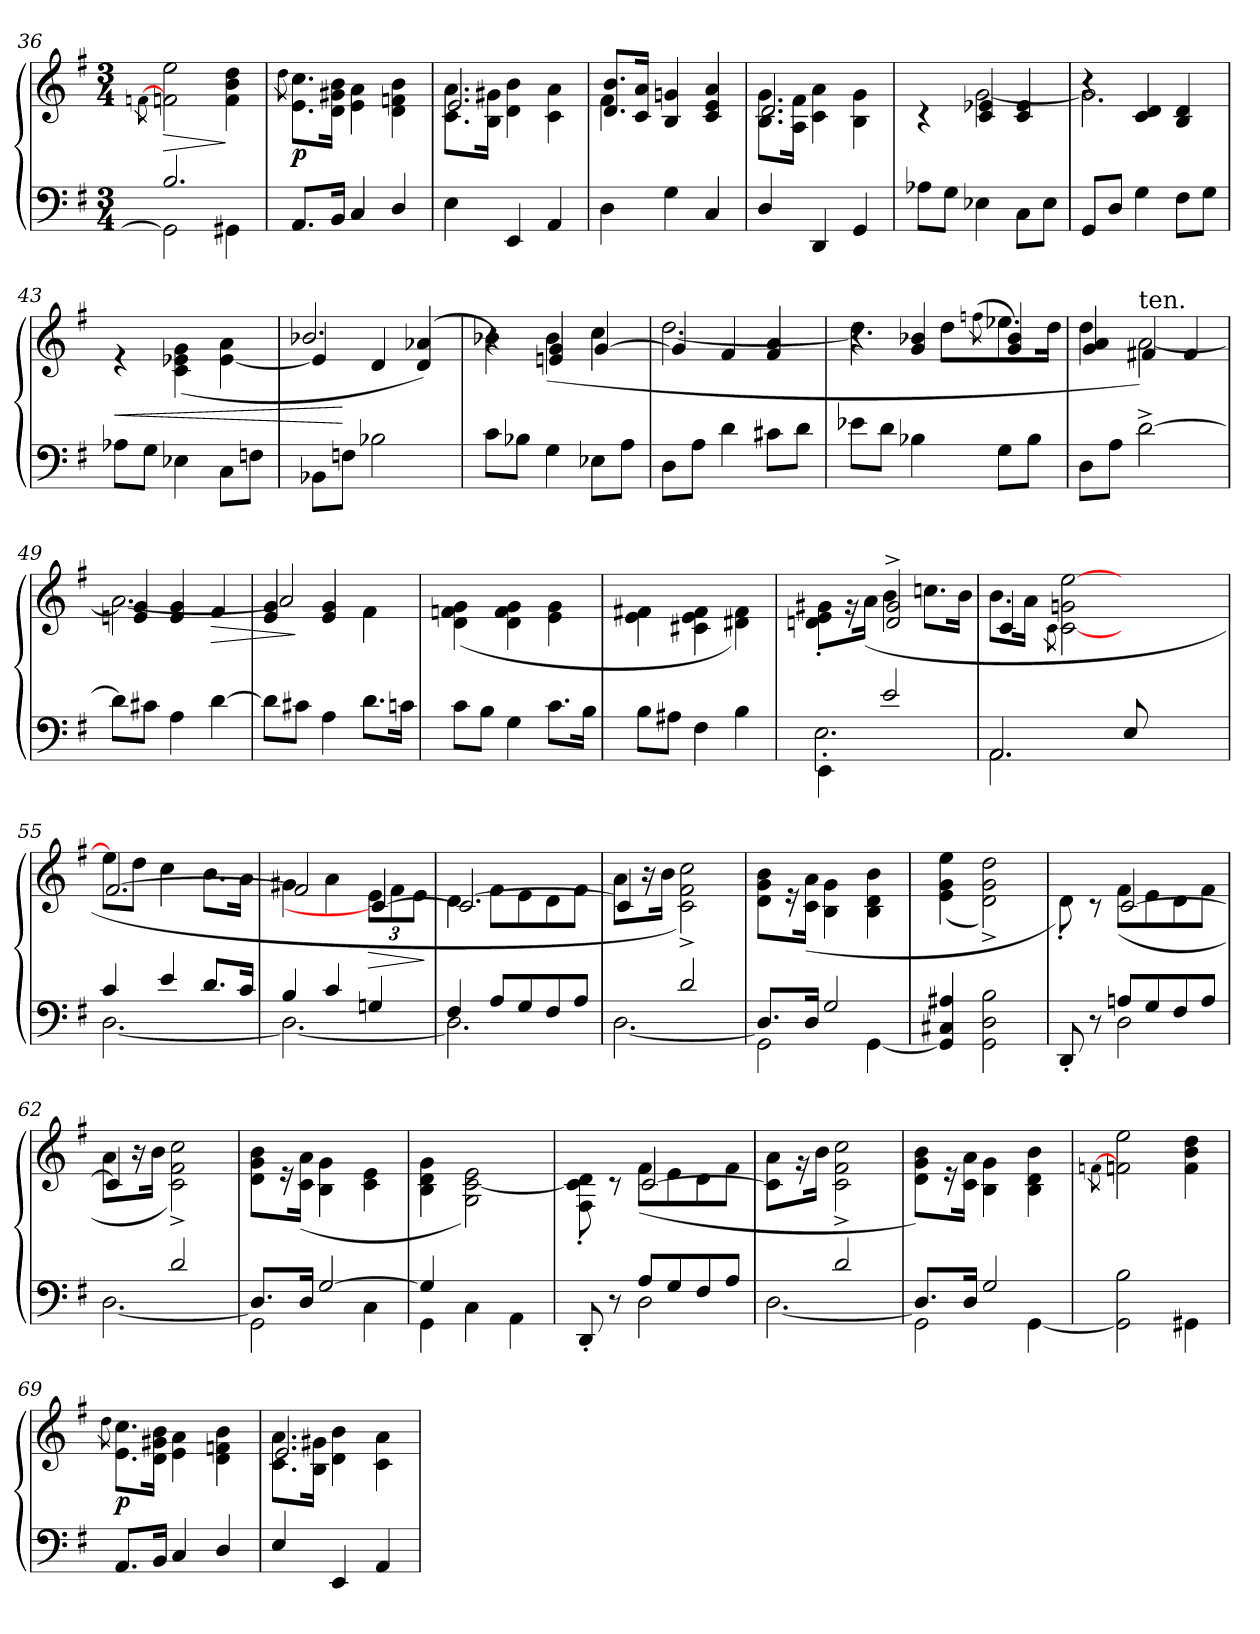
**kern	**kern	**dynam
*part1	*part1	*part1
*staff2	*staff1	*staff1/2
*clefF4	*clefG2	*
*k[f#]	*k[f#]	*
*G:	*G:	*
*M3/4	*M3/4	*
=36	=36	=36
*	*^	*
.	.	[8qfn\	.
*^	*	*	*
!	!	!	!	!LO:HP:b
2.B/	2GG\]	2.ryy	2f\ 2ee\	>
.	4GG#X\	.	4f\ 4b\ 4dd\	]
*v	*v	*	*	*
=37	=37	=37	=37
.	.	8qdd\	.
!	!	!	!LO:DY:b
8.AA/L	2.ryy	8.e\ 8.cc\L	p
16BB/Jk	.	16d\ 16g#X\ 16b\Jk	.
4C/	.	4e\ 4a\	.
4D/	.	4d\ 4fn\ 4b\	.
!!LO:LB:g=z
=38	=38	=38	=38
*	*	*^	*
4E\	2.ryy	8.c\ 8.a\L	2.e/	.
.	.	16B\ 16g#X\Jk	.	.
4EE/	.	4d\ 4b\	.	.
4AA/	.	4c\ 4a\	.	.
=39	=39	=39	=39	=39
4D\	2.ryy	4f#\	8.d/ 8.b/L	.
.	.	.	16c/ 16a/Jk	.
4G\	.	2ryy	4B/ 4gn/	.
4C/	.	.	4c/ 4e/ 4a/	.
=40	=40	=40	=40	=40
4D/	2.ryy	8.B\ 8.g\L	2.d/	.
.	.	16A\ 16f#\Jk	.	.
4DD/	.	4c\ 4a\	.	.
4GG/	.	4B\ 4g\	.	.
=41	=41	=41	=41	=41
8A-X\L	2.ryy	4ryy	4r	.
8G\J	.	.	.	.
4E-X\	.	[2g\	4c/ 4e-X/	.
8C\L	.	.	4c/ 4e-/	.
8E-\J	.	.	.	.
=42	=42	=42	=42	=42
8GG/L	2.ryy	2.g\]	4r	.
8D/J	.	.	.	.
4G\	.	.	4c/ 4d/	.
8F#\L	.	.	4B/ 4d/	.
8G\J	.	.	.	.
*	*v	*v	*v	*
=43	=43	=43
!	!	!LO:HP:b
*	*^	*
8A-X\L	2.ryy	4r	<
8G\J	.	.	.
4E-X\	.	(>4c\ 4e-X\ 4g\	.
8C\L	.	[4e-\ 4a\	.
8Fn\J	.	.	.
=44	=44	=44	=44
*	*	*^	*
8BB-X\L	4e-/]	8ryy	2.b-X/	.
8Fn\J	.	8ryy	.	[
2B-X\	4d/	4ryy	.	.
.	(>4d/ 4a-X/)	4ryy	.	.
!!LO:LB:g=z	!!	!!
=45	=45	=45	=45	=45
8c\L	2.ryy	4b-X\)	4r	.
8B-X\J	.	.	.	.
4G\	.	(<4b-\	4en/ 4g/	.
8E-X\L	.	4cc\	[4g/	.
8A\J	.	.	.	.
=46	=46	=46	=46	=46
8D\L	2.ryy	[2.dd\	4g/]	.
8A\J	.	.	.	.
4d\	.	.	4f#/	.
8c#X\L	.	.	4f#/ 4a/	.
8d\J	.	.	.	.
=47	=47	=47	=47	=47
8e-X\L	2.ryy	4.dd\]	4r	.
8d\J	.	.	.	.
4B-X\	.	.	4g/ 4b-X/	.
.	.	8dd\L	.	.
.	.	(<8qffn\	.	.
8G\L	.	8.ee-X\	4g/ 4b-/)	.
8B-\J	.	.	.	.
.	.	16dd\Jk	.	.
=48	=48	=48	=48	=48
8D\L	2.ryy	4dd\	4g/ 4a/	.
8A\J	.	.	.	.
!	!	!LO:TX:a:t=ten.	!	!
[2d^\	.	[2a\)	4f#X/	.
.	.	.	4f#/	.
=49	=49	=49	=49	=49
8d\L]	2.ryy	2.a\_	4en/ 4g/	.
8c#X\J	.	.	.	.
4A\	.	.	4e/ 4g/	.
!	!	!	!	!LO:HP:b
[4d\	.	.	4f#/	>
=50	=50	=50	=50	=50
8d\L]	4e/ 4g/	8ryy	2a/]	.
8c#X\J	.	8ryy	.	]
4A\	4e/ 4g/	4ryy	.	.
8.d\L	4f#\	4ryy	4ryy	.
16cn\Jk	.	.	.	.
*	*	*v	*v	*
!!LO:LB:g=z
=51	=51	=51	=51
8c\L	2.ryy	(>4d\ 4fn\ 4g\	.
8B\J	.	.	.
4G\	.	4d\ 4f\ 4g\	.
8.c\L	.	4e\ 4g\	.
16B\Jk	.	.	.
=52	=52	=52	=52
8B\L	2.ryy	4e\ 4f#X\	.
8A#X\J	.	.	.
4F#\	.	4c#X\ 4e\ 4f#\	.
4B\	.	4d#X\ 4f#\)	.
=53	=53	=53	=53
*^	*	*^	*
4EE'\	2.E\	2.ryy	8dn\' 8e\' 8g#X\'L	4ryy	.
.	.	.	16r	.	.
.	.	.	(>16a\Jk	.	.
2e/	.	.	4b\	2d/^ 2g#/^	.
.	.	.	8.ccn\L	.	.
.	.	.	16b\Jk	.	.
=54	=54	=54	=54	=54	=54
2.AA/	2.AA\	2.ryy	8.b\L	4c/	.
.	.	.	16a\Jk	.	.
.	.	.	8qc\	.	.
.	.	.	[2c\ 2gn\ [2ee\	2ryy	.
8E/	2ryy	2ryy	2ryy	2ryy	.
2ryy	.	.	.	.	.
.	8ryy	8ryy	8ryy	8ryy	.
=55	=55	=55	=55	=55	=55
4c/	[2.D\	2.ryy	8ee\L]	[2.f#/	.
.	.	.	8dd\J	.	.
4e/	.	.	4cc\	.	.
8.d/L	.	.	8.b\L	.	.
16c/Jk	.	.	16a\Jk	.	.
=56	=56	=56	=56	=56	=56
4B/	2.D\_	2ryy	4g#X\	2f#/]	.
4c/	.	.	4a\	.	.
!	!	!	!	!	!LO:HP:b
*	*	*	*Xbrackettup	*	*
4Gn/	.	4ryy	12e\L	4c/_	>
.	.	.	12f#\	.	.
.	.	.	12e\J	.	.
*v	*v	*	*	*	*
*	*v	*v	*v	*
.	.	]
!!LO:LB:g=z
=57	=57	=57
*^	*^	*
*	*	*	*^	*
4F#/	2.D\]	2.ryy	4d\	2.c/_	.
8A/L	.	.	8f#\L	.	.
8G/	.	.	8e\	.	.
8F#/	.	.	8d\	.	.
8A/J	.	.	8f#\J	.	.
=58	=58	=58	=58	=58	=58
4ryy	[2.D\	2.ryy	8a\L	4c/]	.
.	.	.	16r	.	.
.	.	.	16b\Jk	.	.
2d/	.	.	2c\^ 2f#\^ 2cc\^)	2ryy	.
*	*	*	*v	*v	*
=59	=59	=59	=59	=59
8.D/L]	2GG\	2.ryy	8d\ 8g\ 8b\L	.
.	.	.	16r	.
16D/Jk	.	.	(>16c\ 16a\Jk	.
2G/	.	.	4B\ 4g\	.
.	[4GG\	.	4B\ 4d\ 4b\	.
*v	*v	*	*	*
=60	=60	=60	=60
4GG/] 4C#X/ 4A#X/	2.ryy	(<4e\ 4g\ 4ee\	.
2GG\ 2D\ 2B\	.	2d\^ 2g\^ 2dd\^)	.
=61	=61	=61	=61
*^	*	*^	*
8DD'/	4ryy	2.ryy	8d'\)	4ryy	.
8r	.	.	8r	.	.
8An/L	2D\	.	(<8f#\L	[2c/	.
8G/	.	.	8e\	.	.
8F#/	.	.	8d\	.	.
8A/J	.	.	8f#\J	.	.
=62	=62	=62	=62	=62	=62
4ryy	[2.D\	2.ryy	8a\L	4c/]	.
.	.	.	16r	.	.
.	.	.	16b\Jk	.	.
2d/	.	.	2c\^ 2f#\^ 2cc\^)	2ryy	.
*	*	*	*v	*v	*
=63	=63	=63	=63	=63
8.D/L]	2GG\	2.ryy	8d\ 8g\ 8b\L	.
.	.	.	16r	.
16D/Jk	.	.	(>16c\ 16a\Jk	.
[2G/	.	.	4B\ 4g\	.
.	4C\	.	4c\ 4e\	.
=64	=64	=64	=64	=64
4G/]	4GG\	2.ryy	4B\ 4d\ 4g\	.
4C\	2ryy	.	2G\ [2c\ 2e\)	.
4AA\	.	.	.	.
!!LO:PB:g=z
=65	=65	=65	=65	=65
*	*	*	*^	*
8DD'/	4ryy	2.ryy	8F#\' 8c\]' 8d\'	4ryy	.
8r	.	.	8r	.	.
8A/L	2D\	.	(<8f#\L	[2c/	.
8G/	.	.	8e\	.	.
8F#/	.	.	8d\	.	.
8A/J	.	.	8f#\J	.	.
*	*	*	*v	*v	*
=66	=66	=66	=66	=66
4ryy	[2.D\	2.ryy	8c\] 8a\L	.
.	.	.	16r	.
.	.	.	16b\Jk	.
2d/	.	.	2c\^ 2f#\^ 2cc\^	.
=67	=67	=67	=67	=67
8.D/L]	2GG\	2.ryy	8d\ 8g\ 8b\L)	.
.	.	.	16r	.
16D/Jk	.	.	16c\ 16a\Jk	.
2G/	.	.	4B\ 4g\	.
.	[4GG\	.	4B\ 4d\ 4b\	.
*v	*v	*	*	*
=68	=68	=68	=68
.	.	[8qfn\	.
2GG\] 2B\	2.ryy	2f\ 2ee\	.
4GG#X\	.	4f\ 4b\ 4dd\	.
=69	=69	=69	=69
.	.	8qdd\	.
!	!	!	!LO:DY:b
8.AA/L	2.ryy	8.e\ 8.cc\L	p
16BB/Jk	.	16d\ 16g#X\ 16b\Jk	.
4C/	.	4e\ 4a\	.
4D/	.	4d\ 4fn\ 4b\	.
=70	=70	=70	=70
*	*	*^	*
4E/	2.ryy	8.c\ 8.a\L	2.e/	.
.	.	16B\ 16g#X\Jk	.	.
4EE/	.	4d\ 4b\	.	.
4AA/	.	4c\ 4a\	.	.
*	*v	*v	*v	*
=	=	=
*-	*-	*-
